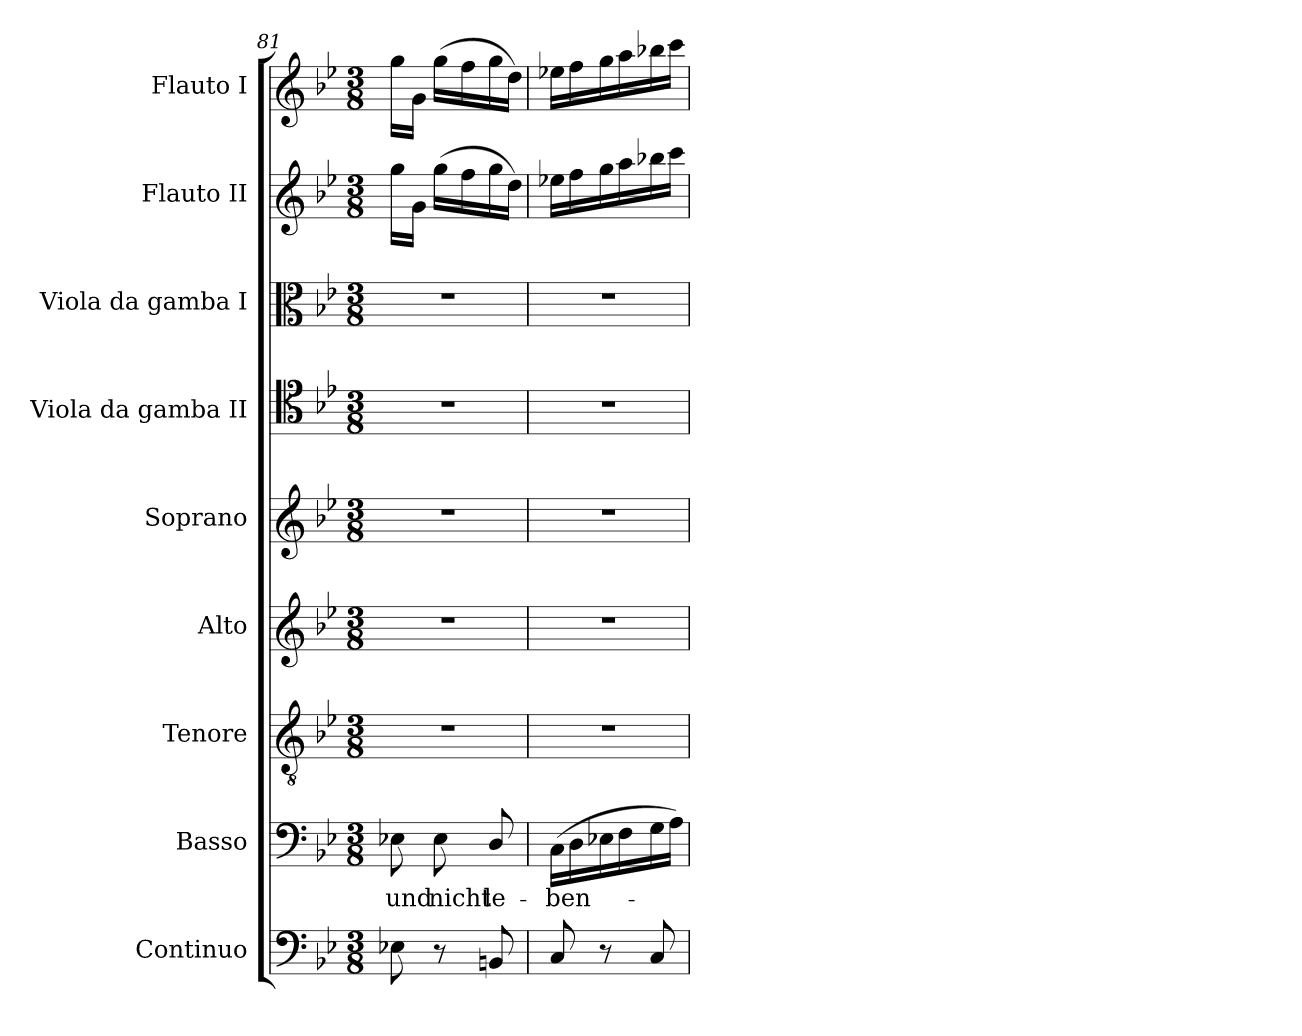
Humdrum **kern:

**kern	**kern	**text	**kern	**kern	**kern	**kern	**kern	**kern	**kern
*part9	*part8	*part8	*part7	*part6	*part5	*part4	*part3	*part2	*part1
*staff9	*staff8	*staff8	*staff7	*staff6	*staff5	*staff4	*staff3	*staff2	*staff1
*I"Continuo	*I"Basso	*	*I"Tenore	*I"Alto	*I"Soprano	*I"Viola da gamba II	*I"Viola da gamba I	*I"Flauto II	*I"Flauto I
*clefF4	*clefF4	*	*clefGv2	*clefG2	*clefG2	*clefC4	*clefC3	*clefG2	*clefG2
*	*	*	*ITrd7c12	*	*	*	*	*	*
*k[b-e-]	*k[b-e-]	*	*k[b-e-]	*k[b-e-]	*k[b-e-]	*k[b-e-]	*k[b-e-]	*k[b-e-]	*k[b-e-]
*B-:	*B-:	*	*B-:	*B-:	*B-:	*B-:	*B-:	*B-:	*B-:
*M3/8	*M3/8	*	*M3/8	*M3/8	*M3/8	*M3/8	*M3/8	*M3/8	*M3/8
=81	=81	=81	=81	=81	=81	=81	=81	=81	=81
!	!	!LO:LY:b:color=#000000	!LO:N:vis=1	!LO:N:vis=1	!LO:N:vis=1	!LO:N:vis=1	!LO:N:vis=1	!	!
8E-Xi\	8E-Xi\	und	4.r	4.r	4.r	4.r	4.r	16ggi\LL	16ggi\LL
.	.	.	.	.	.	.	.	16gi\JJ	16gi\JJ
!	!	!LO:LY:b:color=#000000	!	!	!	!	!	!	!
8r	8E-i\	nicht	.	.	.	.	.	(16ggi\LL	(16ggi\LL
.	.	.	.	.	.	.	.	16ffi\	16ffi\
!	!	!LO:LY:b:color=#000000	!	!	!	!	!	!	!
8BBni/	8Di/	le-	.	.	.	.	.	16ggi\	16ggi\
.	.	.	.	.	.	.	.	16ddi\JJ)	16ddi\JJ)
=82	=82	=82	=82	=82	=82	=82	=82	=82	=82
!	!	!LO:LY:b:color=#000000	!LO:N:vis=1	!LO:N:vis=1	!LO:N:vis=1	!LO:N:vis=1	!LO:N:vis=1	!	!
8Ci/	(16Ci\LL	-ben-	4.r	4.r	4.r	4.r	4.r	16ee-Xi\LL	16ee-Xi\LL
.	16Di\	.	.	.	.	.	.	16ffi\	16ffi\
8r	16E-Xi\	.	.	.	.	.	.	16ggi\	16ggi\
.	16Fi\	.	.	.	.	.	.	16aai\	16aai\
8Ci/	16Gi\	.	.	.	.	.	.	16bb-Xi\	16bb-Xi\
.	16Ai\JJ)	.	.	.	.	.	.	16ccci\JJ	16ccci\JJ
=	=	=	=	=	=	=	=	=	=
*-	*-	*-	*-	*-	*-	*-	*-	*-	*-
